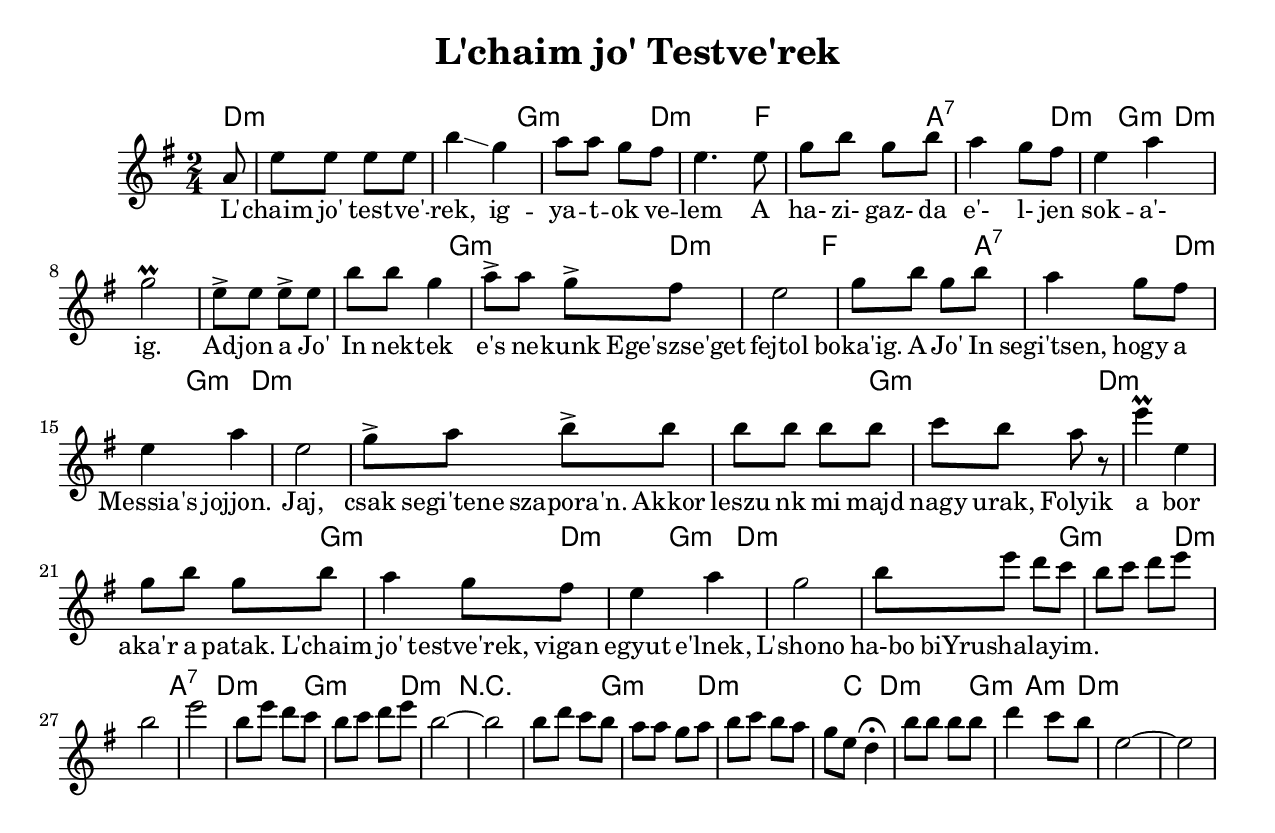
\version "2.18.0"

\paper{
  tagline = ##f
  print-all-headers = ##t
  #(set-paper-size "letter")
}
date = #(strftime "%d-%m-%Y" (localtime (current-time)))

%\markup{ \italic{ " Updated " \date  }  }

%\markup{ Dave's Chords }

melody = \transpose c d\relative c'' {
  \clef treble

  \key d \minor
  \time 2/4
  \partial 8*1 g8   %lead in notes

  %  \repeat volta 2{
  d'8 d d d
  a'4 \glissando f4
  g8 g  f e
  d4. d8|  %4

  f8 a f a
  g4 f8 e
  d4 g
  f2 \prall   %8

  %f4. e8   %end cadence
  d8-> d d-> d
  a'8 a f4
  g8-> g  f-> e
  d2|   %12

  f8 a f a
  g4 f8 e
  d4 g
  d2     %16
  % }

  %\alternative { { f4. e8}{d4 g8 f }}

  %\repeat volta 2{
  f8-> g a-> a
  a8 a a a
  bes8 a g r
  d'4 \prall d, %20
  f8 a f a

  g4 f8 e
  d4 g
  f2    %phrase end

  %2 repeats of next phrase
  a8 d c bes  %24
  a8 bes c d
  a2
  d2

  a8 d c bes  %28
  a8 bes c d
  a2 ~
  a2
  % phrase ends

  a8 c bes a
  g8 g f g|
  a8 bes a g
  f8 d c4 \fermata

  a'8 a a a
  c4 bes8 a
  d,2 ~ d2


  %}


}
%************************Lyrics Block****************

\addlyrics{
L' -- chaim jo' test -- ve' -- rek, ig -- ya -- t -- ok ve -- lem
A ha- zi- gaz- da e'- l- jen sok -- a'- ig.
Ad -- jon a Jo' In nek -- tek e's ne -- kunk
Ege'szse'get fejtol boka'ig.
A Jo' In segi'tsen, hogy a Messia's jojjon.
Jaj, csak segi'tene szapora'n.
Akkor leszu nk mi majd nagy urak,
Folyik a bor aka'r a patak.
L'chaim jo' testve'rek, vigan egyut e'lnek,
L'shono ha-bo biYrushalayim.
}


harmonies = \chordmode {
  d2*2:m %r2
  g2:m d2:m
  f2 a2:7 d4:m  g4:m d2*3:m
  %r2*2 r4 g:m d2:m
  %r2*2
  g2:m d2:m
  f2 a2:7 d4:m g:m
  d2*3:m
  %end part1 meas 16

  %r2*2
  g2:m
  d2*2:m %r2
  g2:m
  d4:m
  g4:m
  d2*2:m %r2  %changes start here was r2*9
  g2:m
  d2:m
  a2:7
  d2:m
  g2:m
  d2:m
  r2*2
  g2:m
  d4*3:m
  %r4
  c4
  d2:m
  g4:m
  a4:m
  d2:m
}

\score {
  <<
    \new ChordNames {
      \set chordChanges = ##t
      \harmonies
    }
    \new Staff   \melody
  >>
  \header{
    title= "L'chaim jo' Testve'rek"
    arranger = ""
  }
  \layout{indent = 1.0\cm}
  \midi{
    \tempo 4 = 120
  }
}
